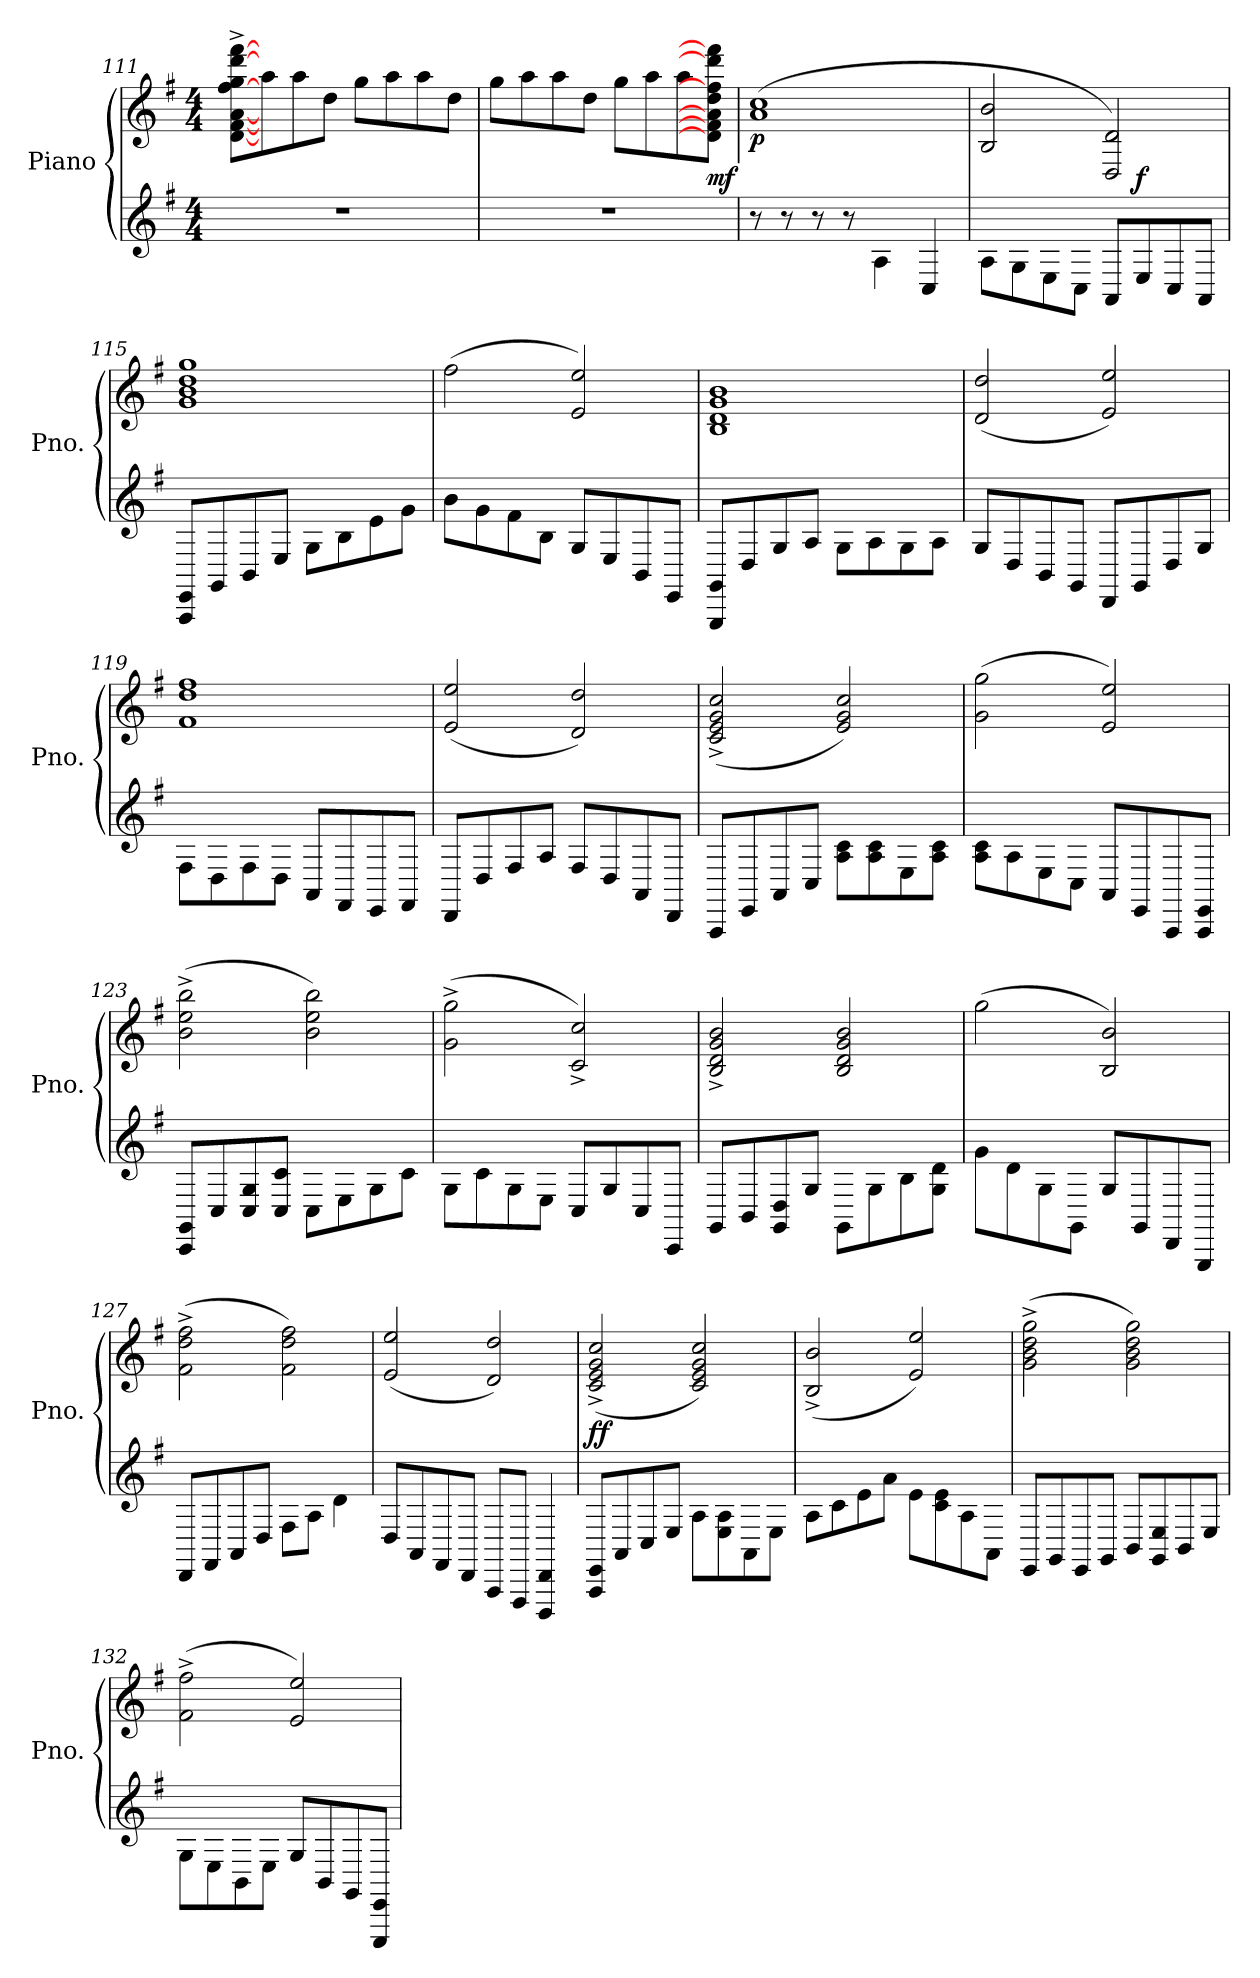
**kern	**kern	**dynam
*part1	*part1	*part1
*staff2	*staff1	*staff1/2
*I"Piano	*	*
*I'Pno.	*	*
!!LO:LB:g=z
*clefG2	*clefG2	*
*k[f#]	*k[f#]	*
*M4/4	*M4/4	*
=111	=111	=111
1r	[8d\^ [8f#\^ [8a\^ [8ff#\^ 8gg\^ [8ddd\^ [8fff#\^L	.
.	8aa\	.
.	8aa\	.
.	8dd\J	.
.	8gg\L	.
.	8aa\	.
.	8aa\	.
.	8dd\J	.
=112	=112	=112
1r	8gg\L	.
.	8aa\	.
.	8aa\	.
.	8dd\J	.
.	8gg\L	.
.	8aa\	.
.	8aa\	.
!	!	!LO:DY:b
.	8d\] 8f#\] 8a\] 8dd\ 8ff#\] 8ddd\] 8fff#\]J	mf
=113	=113	=113
!	!	!LO:DY:b
8r	(1a 1cc	p
8r	.	.
8r	.	.
8r	.	.
4A\	.	.
4C/	.	.
=114	=114	=114
8A\L	2B/ 2b/	.
8G\	.	.
8E\	.	.
8C\J	.	.
8AA/L	2D/ 2d/)	.
!	!	!LO:DY:a=2
8E/	.	f
8C/	.	.
8AA/J	.	.
=115	=115	=115
8AAA/ 8EE/L	1g 1b 1dd 1gg	.
8GG/	.	.
8BB/	.	.
8E/J	.	.
8G\L	.	.
8B\	.	.
8e\	.	.
8g\J	.	.
!!LO:LB:g=z
=116	=116	=116
8b\L	(2ff#\	.
8g\	.	.
8f#\	.	.
8B\J	.	.
8G/L	2e/ 2ee/)	.
8E/	.	.
8BB/	.	.
8EE/J	.	.
=117	=117	=117
8GGG/ 8GG/L	1B 1d 1g 1b	.
8D/	.	.
8G/	.	.
8A/J	.	.
8G\L	.	.
8A\	.	.
8G\	.	.
8A\J	.	.
=118	=118	=118
8G/L	(2d/ 2dd/	.
8D/	.	.
8BB/	.	.
8GG/J	.	.
8DD/L	2e/ 2ee/)	.
8GG/	.	.
8D/	.	.
8G/J	.	.
=119	=119	=119
8F#\L	1f# 1dd 1ff#	.
8D\	.	.
8F#\	.	.
8D\J	.	.
8AA/L	.	.
8FF#/	.	.
8EE/	.	.
8FF#/J	.	.
=120	=120	=120
8DD/L	(2e/ 2ee/	.
8D/	.	.
8F#/	.	.
8A/J	.	.
8F#/L	2d/ 2dd/)	.
8D/	.	.
8AA/	.	.
8DD/J	.	.
!!LO:LB:g=z
=121	=121	=121
8AAA/L	(2c/^ 2e/^ 2g/^ 2cc/^	.
8EE/	.	.
8AA/	.	.
8C/J	.	.
8A\ 8c\L	2e/ 2g/ 2cc/)	.
8A\ 8c\	.	.
8E\	.	.
8A\ 8c\J	.	.
=122	=122	=122
8A\ 8c\L	(2g\ 2gg\	.
8A\	.	.
8E\	.	.
8C\J	.	.
8AA/L	2e/ 2ee/)	.
8EE/	.	.
8AAA/	.	.
8AAA/ 8EE/J	.	.
=123	=123	=123
8CC/ 8GG/L	(2b\^ 2ee\^ 2bb\^	.
8C/	.	.
8C/ 8G/	.	.
8C/ 8c/J	.	.
8C\L	2b\ 2ee\ 2bb\)	.
8E\	.	.
8G\	.	.
8c\J	.	.
=124	=124	=124
8G\L	(2g\^ 2gg\^	.
8c\	.	.
8G\	.	.
8E\J	.	.
8C/L	2c/^ 2cc/^)	.
8G/	.	.
8C/	.	.
8CC/J	.	.
=125	=125	=125
8GG/L	2B/^ 2d/^ 2g/^ 2b/^	.
8BB/	.	.
8GG/ 8D/	.	.
8G/J	.	.
8GG\L	2B/ 2d/ 2g/ 2b/	.
8G\	.	.
8B\	.	.
8G\ 8d\J	.	.
!!LO:LB:g=z
=126	=126	=126
8g\L	(2gg\	.
8d\	.	.
8G\	.	.
8GG\J	.	.
8G/L	2B/ 2b/)	.
8GG/	.	.
8DD/	.	.
8GGG/J	.	.
=127	=127	=127
8DD/L	(2f#\^ 2dd\^ 2ff#\^	.
8FF#/	.	.
8AA/	.	.
8D/J	.	.
8F#\L	2f#\ 2dd\ 2ff#\)	.
8A\J	.	.
4d\	.	.
=128	=128	=128
8D/L	(2e/ 2ee/	.
8AA/	.	.
8FF#/	.	.
8DD/J	.	.
8AAA/L	2d/ 2dd/)	.
8FFF#/J	.	.
4DDD/ 4DD/	.	.
=129	=129	=129
!	!	!LO:DY:b
8AAA/ 8EE/L	(2c/^ 2e/^ 2g/^ 2cc/^	ff
8AA/	.	.
8C/	.	.
8E/J	.	.
8A\L	2c/ 2e/ 2g/ 2cc/)	.
8E\ 8A\	.	.
8AA\	.	.
8E\J	.	.
=130	=130	=130
8A\L	(2B/^ 2b/^	.
8c\	.	.
8e\	.	.
8a\J	.	.
8e\L	2e/ 2ee/)	.
8c\ 8e\	.	.
8A\	.	.
8AA\J	.	.
!!LO:PB:g=z
=131	=131	=131
8EE/L	(2g\^ 2b\^ 2dd\^ 2gg\^	.
8GG/	.	.
8EE/	.	.
8GG/J	.	.
8BB/L	2g\ 2b\ 2dd\ 2gg\)	.
8GG/ 8E/	.	.
8BB/	.	.
8E/J	.	.
=132	=132	=132
8G\L	(2f#\^ 2ff#\^	.
8E\	.	.
8BB\	.	.
8E\J	.	.
8G/L	2e/ 2ee/)	.
8BB/	.	.
8GG/	.	.
8EEE/ 8EE/J	.	.
=	=	=
*-	*-	*-
